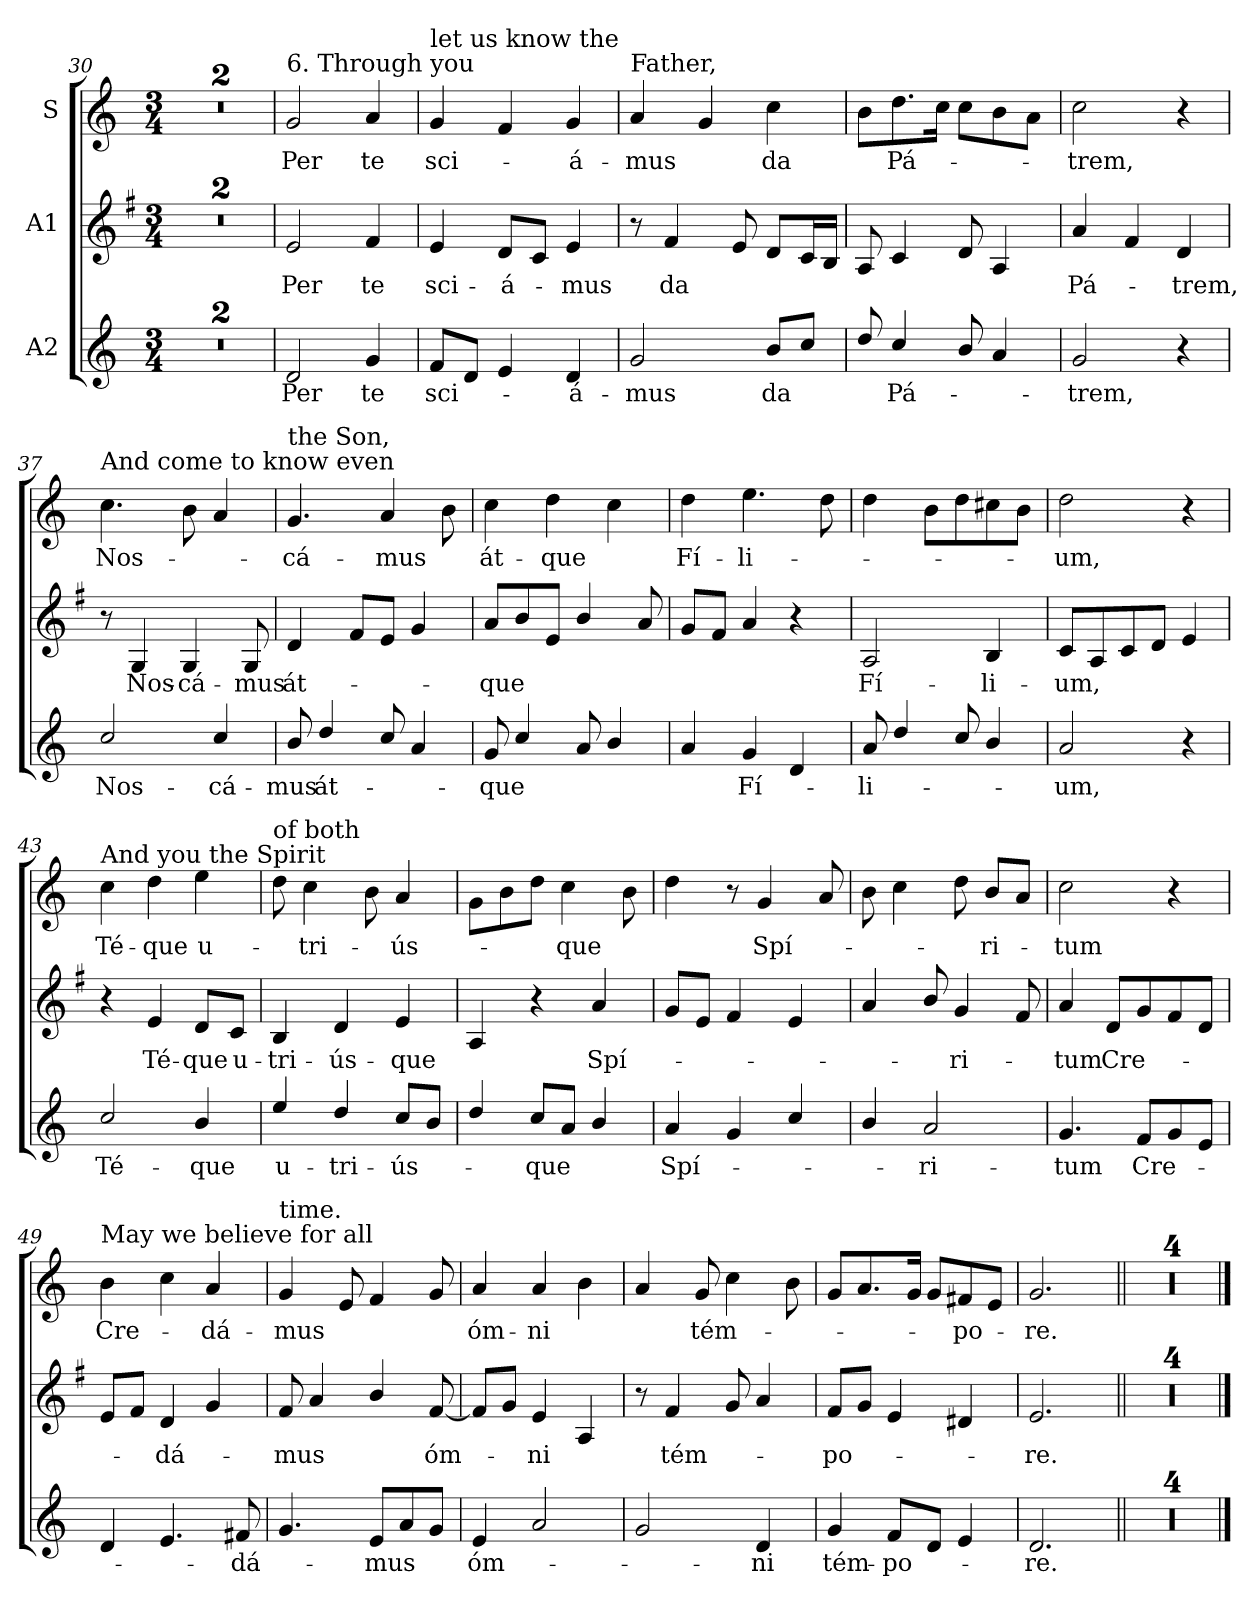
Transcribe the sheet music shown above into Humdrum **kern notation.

**kern	**text	**kern	**text	**kern	**text
*part3	*part3	*part2	*part2	*part1	*part1
*staff3	*staff3	*staff2	*staff2	*staff1	*staff1
*I"A2	*	*I"A1	*	*I"S	*
*clefG2	*	*clefG2	*	*clefG2	*
*ITrd4c7	*	*ITrd1c2	*	*	*
*k[b-]	*	*k[b-]	*	*k[]	*
*F:	*	*F:	*	*C:	*
*M3/4	*	*M3/4	*	*M3/4	*
=30	=30	=30	=30	=30	=30
2.r	.	2.r	.	2.r	.
=31	=31	=31	=31	=31	=31
2.r	.	2.r	.	2.r	.
=32	=32	=32	=32	=32	=32
!	!	!	!	!LO:TX:a:t=6. Through you	!
!	!LO:LY:b	!	!LO:LY:b	!	!LO:LY:b
2G/	Per	2d/	Per	2g/	Per
!	!LO:LY:b	!	!LO:LY:b	!	!LO:LY:b
4c/	te	4e/	te	4a/	te
=33	=33	=33	=33	=33	=33
!	!	!	!	!LO:TX:a:t=let us know the	!
!	!LO:LY:b	!	!LO:LY:b	!	!LO:LY:b
8B-/L	sci-	4d/	sci-	4g/	sci-
8G/J	.	.	.	.	.
!	!	!	!LO:LY:b	!	!
4A/	.	8c/L	-á-	4f/	.
.	.	8B-/J	.	.	.
!	!LO:LY:b	!	!LO:LY:b	!	!LO:LY:b
4G/	-á-	4d/	-mus	4g/	-á-
!!LO:LB:g=z
=34	=34	=34	=34	=34	=34
!	!	!	!	!LO:TX:a:t=Father,	!
!	!LO:LY:b	!	!	!	!LO:LY:b
2c/	-mus	8r	.	4a/	-mus
!	!	!	!LO:LY:b	!	!
.	.	4e/	da	.	.
.	.	.	.	4g/	.
.	.	8d/	.	.	.
!	!LO:LY:b	!	!	!	!LO:LY:b
8e/L	da	8c/L	.	4cc\	da
8f/J	.	16B-/L	.	.	.
.	.	16A/JJ	.	.	.
=35	=35	=35	=35	=35	=35
8g/	.	8G/	.	8b\L	.
!	!LO:LY:b	!	!	!	!LO:LY:b
4f/	Pá-	4B-/	.	8.dd\	Pá-
.	.	.	.	16cc\Jk	.
8e/	.	8c/	.	8cc\L	.
4d/	.	4G/	.	8b\	.
.	.	.	.	8a\J	.
=36	=36	=36	=36	=36	=36
!	!LO:LY:b	!	!LO:LY:b	!	!LO:LY:b
2c/	-trem,	4g/	Pá-	2cc\	-trem,
.	.	4e/	.	.	.
!	!	!	!LO:LY:b	!	!
4r	.	4c/	-trem,	4r	.
=37	=37	=37	=37	=37	=37
!	!	!	!	!LO:TX:a:t=And come to know even	!
!	!LO:LY:b	!	!	!	!LO:LY:b
2f/	Nos-	8r	.	4.cc\	Nos-
!	!	!	!LO:LY:b	!	!
.	.	4F/	Nos-	.	.
!	!	!	!LO:LY:b	!	!
.	.	4F/	-cá-	8b\	.
!	!LO:LY:b	!	!	!	!
4f/	-cá-	.	.	4a/	.
!	!	!	!LO:LY:b	!	!
.	.	8F/	-mus	.	.
=38	=38	=38	=38	=38	=38
!	!	!	!	!LO:TX:a:t=the Son,	!
!	!LO:LY:b	!	!LO:LY:b	!	!LO:LY:b
8e/	-mus	4c/	át-	4.g/	-cá-
!	!LO:LY:b	!	!	!	!
4g/	át-	.	.	.	.
.	.	8e/L	.	.	.
!	!	!	!	!	!LO:LY:b
8f/	.	8d/J	.	4a/	-mus
4d/	.	4f/	.	.	.
.	.	.	.	8b\	.
=39	=39	=39	=39	=39	=39
!	!LO:LY:b	!	!LO:LY:b	!	!LO:LY:b
8c/	-que	8g/L	-que	4cc\	át-
4f/	.	8a/	.	.	.
!	!	!	!	!	!LO:LY:b
.	.	8d/J	.	4dd\	-que
8d/	.	4a/	.	.	.
4e/	.	.	.	4cc\	.
.	.	8g/	.	.	.
!!LO:PB:g=z
=40	=40	=40	=40	=40	=40
!	!	!	!	!	!LO:LY:b
4d/	.	8f/L	.	4dd\	Fí-
.	.	8e/J	.	.	.
!	!LO:LY:b	!	!	!	!LO:LY:b
4c/	Fí-	4g/	.	4.ee\	-li-
4G/	.	4r	.	.	.
.	.	.	.	8dd\	.
=41	=41	=41	=41	=41	=41
!	!LO:LY:b	!	!LO:LY:b	!	!
8d/	-li-	2G/	Fí-	4dd\	.
4g/	.	.	.	.	.
.	.	.	.	8b\L	.
8f/	.	.	.	8dd\	.
!	!	!	!LO:LY:b	!	!
4e/	.	4A/	-li-	8cc#\	.
.	.	.	.	8b\J	.
=42	=42	=42	=42	=42	=42
!	!LO:LY:b	!	!LO:LY:b	!	!LO:LY:b
2d/	-um,	8B-/L	-um,	2dd\	-um,
.	.	8G/	.	.	.
.	.	8B-/	.	.	.
.	.	8c/J	.	.	.
4r	.	4d/	.	4r	.
=43	=43	=43	=43	=43	=43
!	!	!	!	!LO:TX:a:t=And you the Spirit	!
!	!LO:LY:b	!	!	!	!LO:LY:b
2f/	Té-	4r	.	4cc\	Té-
!	!	!	!LO:LY:b	!	!LO:LY:b
.	.	4d/	Té-	4dd\	-que
!	!LO:LY:b	!	!LO:LY:b	!	!LO:LY:b
4e/	-que	8c/L	-que	4ee\	u-
!	!	!	!LO:LY:b	!	!
.	.	8B-/J	u-	.	.
=44	=44	=44	=44	=44	=44
!	!	!	!	!LO:TX:a:t=of both	!
!	!LO:LY:b	!	!LO:LY:b	!	!
4a/	u-	4A/	-tri-	8dd\	.
!	!	!	!	!	!LO:LY:b
.	.	.	.	4cc\	-tri-
!	!LO:LY:b	!	!LO:LY:b	!	!
4g/	-tri-	4c/	-ús-	.	.
.	.	.	.	8b\	.
!	!LO:LY:b	!	!LO:LY:b	!	!LO:LY:b
8f/L	-ús-	4d/	-que	4a/	-ús-
8e/J	.	.	.	.	.
=45	=45	=45	=45	=45	=45
4g/	.	4G/	.	8g\L	.
.	.	.	.	8b\	.
!	!LO:LY:b	!	!	!	!
8f/L	-que	4r	.	8dd\J	.
!	!	!	!	!	!LO:LY:b
8d/J	.	.	.	4cc\	-que
!	!	!	!LO:LY:b	!	!
4e/	.	4g/	Spí-	.	.
.	.	.	.	8b\	.
=46	=46	=46	=46	=46	=46
!	!LO:LY:b	!	!	!	!
4d/	Spí-	8f/L	.	4dd\	.
.	.	8d/J	.	.	.
4c/	.	4e/	.	8r	.
!	!	!	!	!	!LO:LY:b
.	.	.	.	4g/	Spí-
4f/	.	4d/	.	.	.
.	.	.	.	8a/	.
!!LO:LB:g=z
=47	=47	=47	=47	=47	=47
4e/	.	4g/	.	8b\	.
.	.	.	.	4cc\	.
!	!LO:LY:b	!	!	!	!
2d/	-ri-	8a/	.	.	.
!	!	!	!LO:LY:b	!	!
.	.	4f/	-ri-	8dd\	.
!	!	!	!	!	!LO:LY:b
.	.	.	.	8b/L	-ri-
.	.	8e/	.	8a/J	.
=48	=48	=48	=48	=48	=48
!	!LO:LY:b	!	!LO:LY:b	!	!LO:LY:b
4.c/	-tum	4g/	-tum	2cc\	-tum
!	!	!	!LO:LY:b	!	!
.	.	8c/L	Cre-	.	.
!	!LO:LY:b	!	!	!	!
8B-/L	Cre-	8f/	.	.	.
8c/	.	8e/	.	4r	.
8A/J	.	8c/J	.	.	.
=49	=49	=49	=49	=49	=49
!	!	!	!	!LO:TX:a:t=May we believe for all	!
!	!	!	!	!	!LO:LY:b
4G/	.	8d/L	.	4b\	Cre-
.	.	8e/J	.	.	.
!	!	!	!LO:LY:b	!	!
4.A/	.	4c/	-dá-	4cc\	.
!	!	!	!	!	!LO:LY:b
.	.	4f/	.	4a/	-dá-
!	!LO:LY:b	!	!	!	!
8B/	-dá-	.	.	.	.
=50	=50	=50	=50	=50	=50
!	!	!	!	!LO:TX:a:t=time.	!
!	!	!	!LO:LY:b	!	!LO:LY:b
4.c/	.	8e/	-mus	4g/	-mus
.	.	4g/	.	.	.
.	.	.	.	8e/	.
!	!LO:LY:b	!	!	!	!
8A/L	-mus	4a/	.	4f/	.
8d/	.	.	.	.	.
!	!	!	!LO:LY:b	!	!
8c/J	.	[8e/	óm-	8g/	.
=51	=51	=51	=51	=51	=51
!	!LO:LY:b	!	!	!	!LO:LY:b
4A/	óm-	8e/L]	.	4a/	óm-
.	.	8f/J	.	.	.
!	!	!	!LO:LY:b	!	!LO:LY:b
2d/	.	4d/	-ni	4a/	-ni
.	.	4G/	.	4b\	.
=52	=52	=52	=52	=52	=52
2c/	.	8r	.	4a/	.
!	!	!	!LO:LY:b	!	!
.	.	4e/	tém-	.	.
!	!	!	!	!	!LO:LY:b
.	.	.	.	8g/	tém-
.	.	8f/	.	4cc\	.
!	!LO:LY:b	!	!	!	!
4G/	-ni	4g/	.	.	.
.	.	.	.	8b\	.
!!LO:LB:g=z
=53	=53	=53	=53	=53	=53
!	!LO:LY:b	!	!LO:LY:b	!	!
4c/	tém-	8e/L	-po-	8g/L	.
.	.	8f/J	.	8.a/	.
!	!LO:LY:b	!	!	!	!
8B-/L	-po-	4d/	.	.	.
.	.	.	.	16g/Jk	.
8G/J	.	.	.	8g/L	.
!	!	!	!	!	!LO:LY:b
4A/	.	4c#/	.	8f#/	-po-
.	.	.	.	8e/J	.
=54	=54	=54	=54	=54	=54
!	!LO:LY:b	!	!LO:LY:b	!	!LO:LY:b
2.G/	-re.	2.d/	-re.	2.g/	-re.
=55||	=55||	=55||	=55||	=55||	=55||
2.r	.	2.r	.	2.r	.
=56	=56	=56	=56	=56	=56
2.r	.	2.r	.	2.r	.
=57	=57	=57	=57	=57	=57
2.r	.	2.r	.	2.r	.
=58	=58	=58	=58	=58	=58
2.r	.	2.r	.	2.r	.
==	==	==	==	==	==
*-	*-	*-	*-	*-	*-
